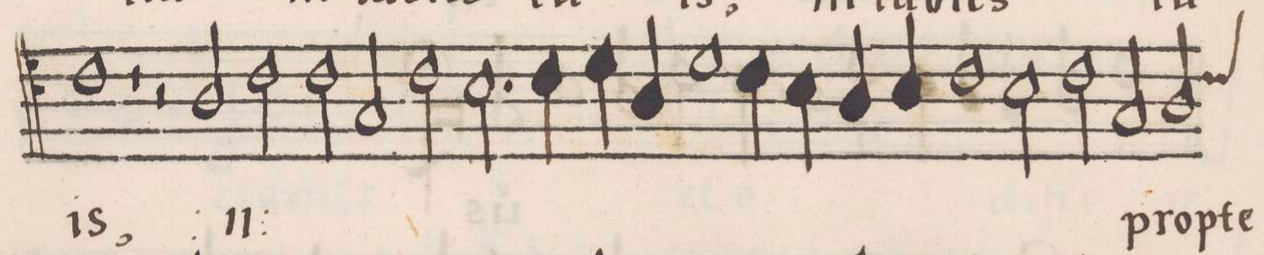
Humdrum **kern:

**kern	**text
*I"ALTVS	*
*clefC4	*
*k[]	*
*met(c)	*
*M2/1	*
1c	-is,
*	*ij
1r	.
=17	=17
2r	.
2A/	in
2c\	la-
2c\	-bi-
=18	=18
2G/	-is
2c\	tu-
2.B\	.
4c\	.
=19	=19
4d\	.
4A/	.
1d	.
4c\	.
4B\	.
=20	=20
4A/	.
4B/	.
1c	.
2B\	.
=21	=21
2c\	-is
*	*Xij
2G/	prop-
*custos:c	*
2A/	-te-
*-	*-
